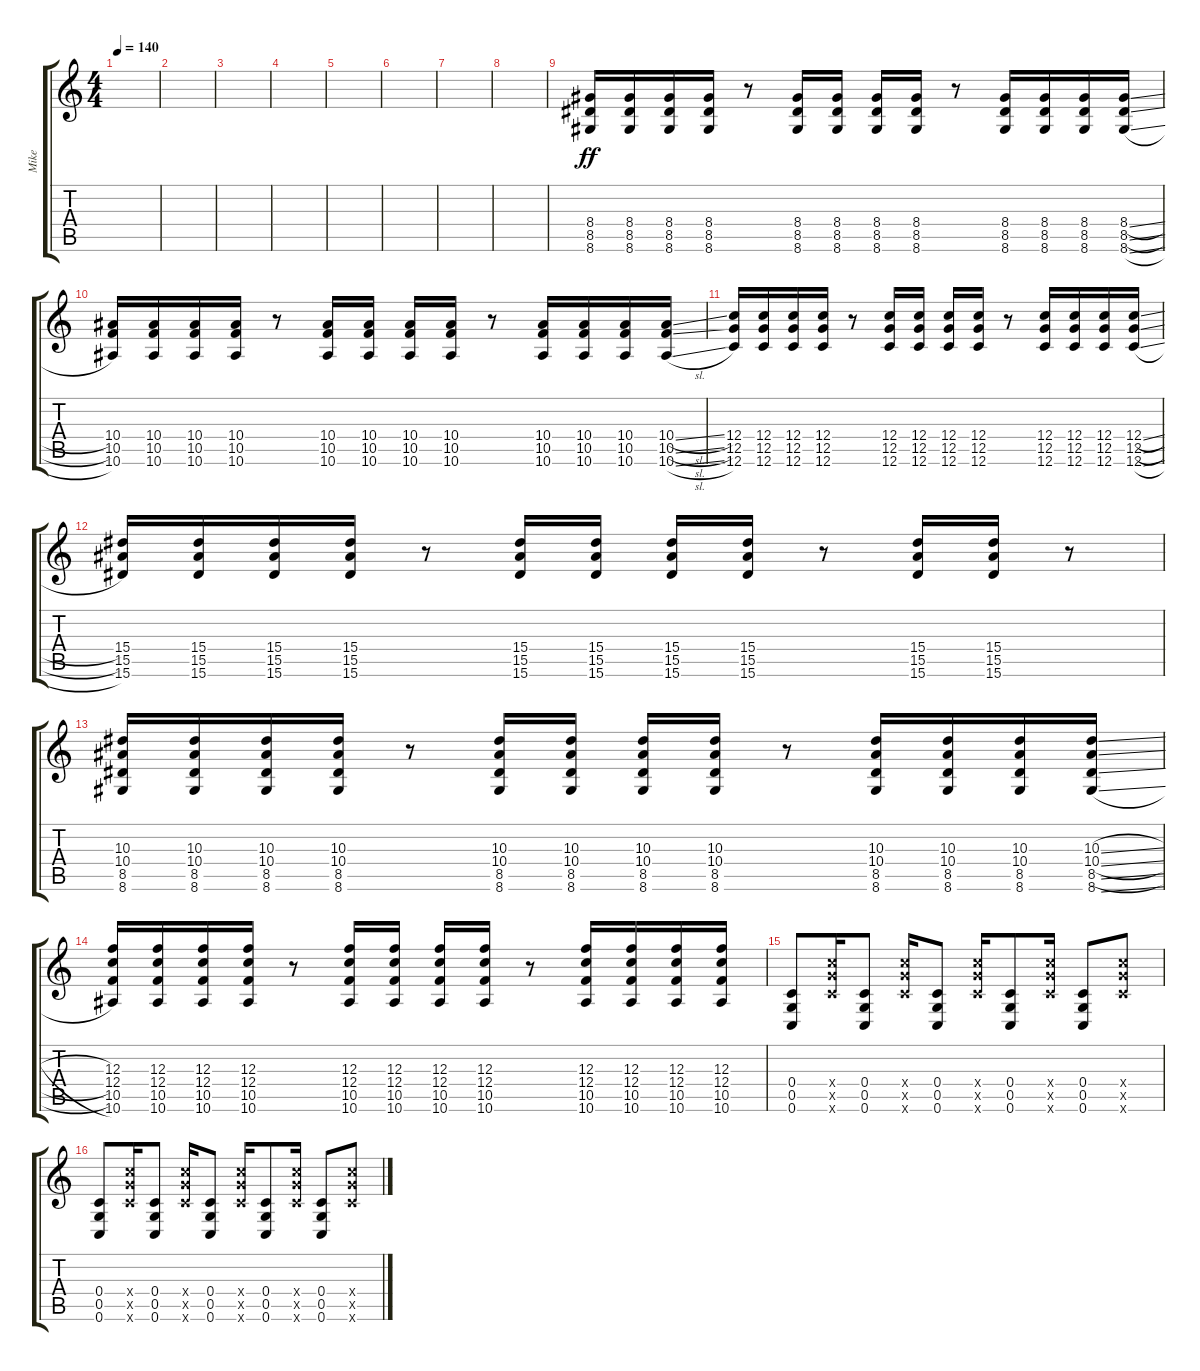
\track ("Mike" "Mike") {instrument distortionguitar}
\staff {score tabs}
\tuning (D4 A3 F3 C3 G2 C2) {hide}
\ts (4 4)
\tempo 140
\clef g2
\ks c
|
|
|
|
|
|
|
|
(8.4 8.5 8.6).16{dy ff} (8.4 8.5 8.6).16 (8.4 8.5 8.6).16 (8.4 8.5 8.6).16 r.8 (8.4 8.5 8.6).16 (8.4 8.5 8.6).16 (8.4 8.5 8.6).16 (8.4 8.5 8.6).16 r.8 (8.4 8.5 8.6).16 (8.4 8.5 8.6).16 (8.4 8.5 8.6).16 (8.4{sl} 8.5{sl} 8.6{sl}).16 |
(10.4 10.5 10.6).16 (10.4 10.5 10.6).16 (10.4 10.5 10.6).16 (10.4 10.5 10.6).16 r.8 (10.4 10.5 10.6).16 (10.4 10.5 10.6).16 (10.4 10.5 10.6).16 (10.4 10.5 10.6).16 r.8 (10.4 10.5 10.6).16 (10.4 10.5 10.6).16 (10.4 10.5 10.6).16 (10.4{sl} 10.5{sl} 10.6{sl}).16 |
(12.4 12.5 12.6).16 (12.4 12.5 12.6).16 (12.4 12.5 12.6).16 (12.4 12.5 12.6).16 r.8 (12.4 12.5 12.6).16 (12.4 12.5 12.6).16 (12.4 12.5 12.6).16 (12.4 12.5 12.6).16 r.8 (12.4 12.5 12.6).16 (12.4 12.5 12.6).16 (12.4 12.5 12.6).16 (12.4{sl} 12.5{sl} 12.6{sl}).16 |
(15.4 15.5 15.6).16 (15.4 15.5 15.6).16 (15.4 15.5 15.6).16 (15.4 15.5 15.6).16 r.8 (15.4 15.5 15.6).16 (15.4 15.5 15.6).16 (15.4 15.5 15.6).16 (15.4 15.5 15.6).16 r.8 (15.4 15.5 15.6).16 (15.4 15.5 15.6).16 r.8 |
(10.3 10.4 8.5 8.6).16 (10.3 10.4 8.5 8.6).16 (10.3 10.4 8.5 8.6).16 (10.3 10.4 8.5 8.6).16 r.8 (10.3 10.4 8.5 8.6).16 (10.3 10.4 8.5 8.6).16 (10.3 10.4 8.5 8.6).16 (10.3 10.4 8.5 8.6).16 r.8 (10.3 10.4 8.5 8.6).16 (10.3 10.4 8.5 8.6).16 (10.3 10.4 8.5 8.6).16 (10.3{sl} 10.4{sl} 8.5{sl} 8.6{sl}).16 |
(12.3 12.4 10.5 10.6).16 (12.3 12.4 10.5 10.6).16 (12.3 12.4 10.5 10.6).16 (12.3 12.4 10.5 10.6).16 r.8 (12.3 12.4 10.5 10.6).16 (12.3 12.4 10.5 10.6).16 (12.3 12.4 10.5 10.6).16 (12.3 12.4 10.5 10.6).16 r.8 (12.3 12.4 10.5 10.6).16 (12.3 12.4 10.5 10.6).16 (12.3 12.4 10.5 10.6).16 (12.3 12.4 10.5 10.6).16 |
(0.4 0.5 0.6).8 (12.4{x} 12.5{x} 12.6{x}).16 (0.4 0.5 0.6).8 (12.4{x} 12.5{x} 12.6{x}).16 (0.4 0.5 0.6).8 (12.4{x} 12.5{x} 12.6{x}).16 (0.4 0.5 0.6).8 (12.4{x} 12.5{x} 12.6{x}).16 (0.4 0.5 0.6).8 (12.4{x} 12.5{x} 12.6{x}).8 |
(0.4 0.5 0.6).8 (12.4{x} 12.5{x} 12.6{x}).16 (0.4 0.5 0.6).8 (12.4{x} 12.5{x} 12.6{x}).16 (0.4 0.5 0.6).8 (12.4{x} 12.5{x} 12.6{x}).16 (0.4 0.5 0.6).8 (12.4{x} 12.5{x} 12.6{x}).16 (0.4 0.5 0.6).8 (12.4{x} 12.5{x} 12.6{x}).8
